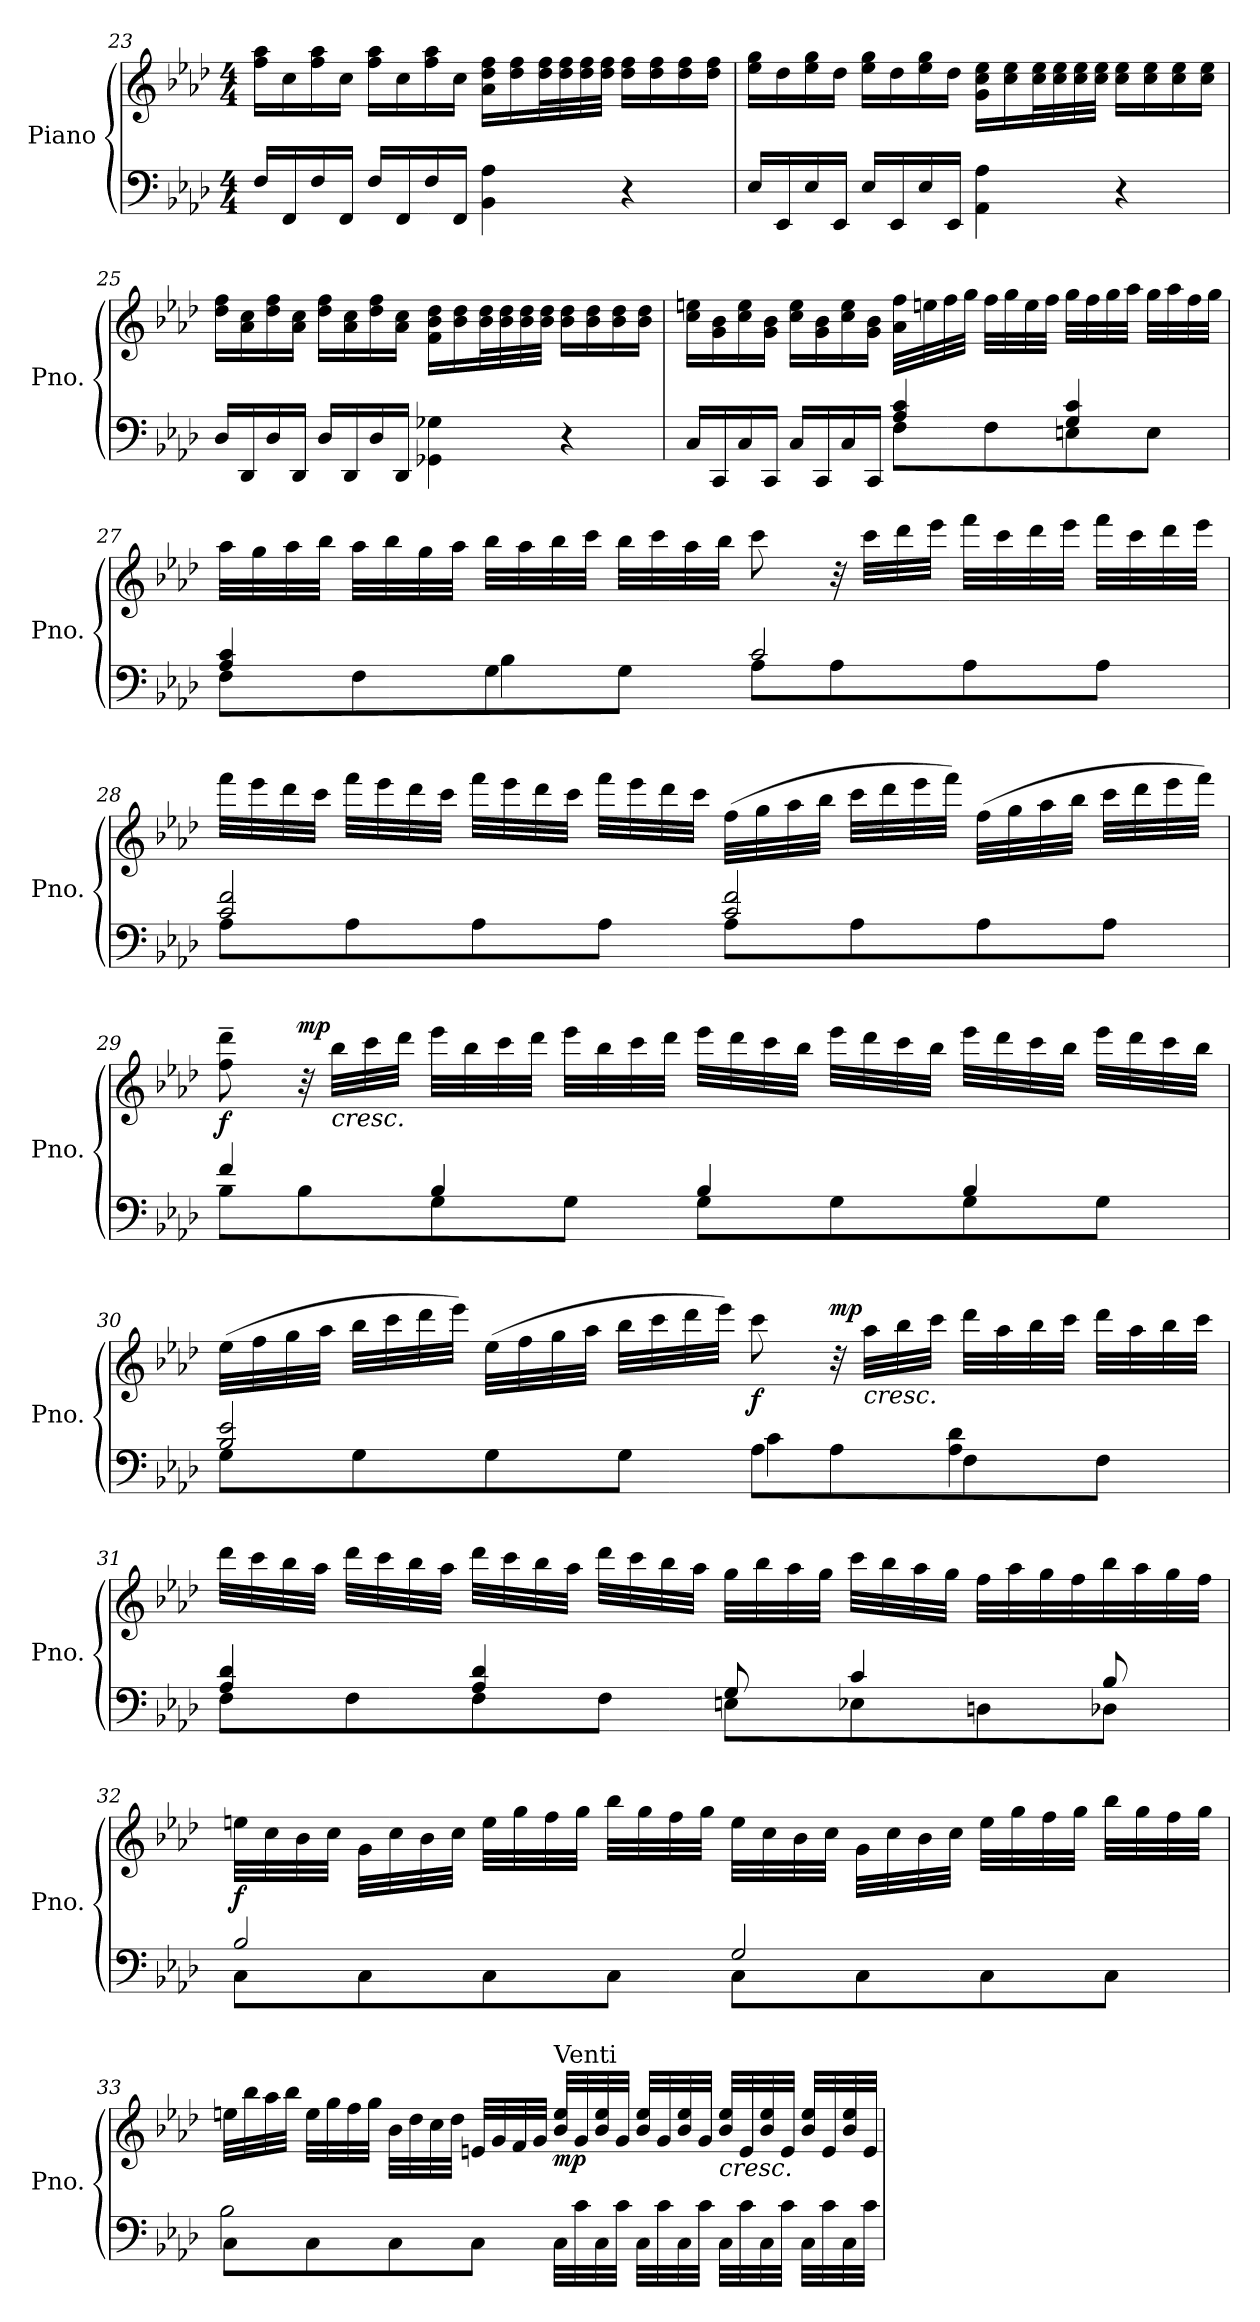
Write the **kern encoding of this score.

**kern	**kern	**dynam
*part1	*part1	*part1
*staff2	*staff1	*staff1/2
*I"Piano	*	*
*I'Pno.	*	*
*clefF4	*clefG2	*
*k[b-e-a-d-]	*k[b-e-a-d-]	*
*M4/4	*M4/4	*
=23	=23	=23
16F/LL	16ff\ 16aa-\LL	.
16FF/	16cc\	.
16F/	16ff\ 16aa-\	.
16FF/JJ	16cc\JJ	.
16F/LL	16ff\ 16aa-\LL	.
16FF/	16cc\	.
16F/	16ff\ 16aa-\	.
16FF/JJ	16cc\JJ	.
4BB-\ 4A-\	16a-\ 16dd-\ 16ff\LL	.
.	16dd-\ 16ff\	.
.	32dd-\ 32ff\L	.
.	32dd-\ 32ff\	.
.	32dd-\ 32ff\	.
.	32dd-\ 32ff\JJJ	.
4r	16dd-\ 16ff\LL	.
.	16dd-\ 16ff\	.
.	16dd-\ 16ff\	.
.	16dd-\ 16ff\JJ	.
!!LO:LB:g=z
=24	=24	=24
16E-/LL	16ee-\ 16gg\LL	.
16EE-/	16dd-\	.
16E-/	16ee-\ 16gg\	.
16EE-/JJ	16dd-\JJ	.
16E-/LL	16ee-\ 16gg\LL	.
16EE-/	16dd-\	.
16E-/	16ee-\ 16gg\	.
16EE-/JJ	16dd-\JJ	.
4AA-\ 4A-\	16g\ 16cc\ 16ee-\LL	.
.	16cc\ 16ee-\	.
.	32cc\ 32ee-\L	.
.	32cc\ 32ee-\	.
.	32cc\ 32ee-\	.
.	32cc\ 32ee-\JJJ	.
4r	16cc\ 16ee-\LL	.
.	16cc\ 16ee-\	.
.	16cc\ 16ee-\	.
.	16cc\ 16ee-\JJ	.
=25	=25	=25
16D-/LL	16dd-\ 16ff\LL	.
16DD-/	16a-\ 16cc\	.
16D-/	16dd-\ 16ff\	.
16DD-/JJ	16a-\ 16cc\JJ	.
16D-/LL	16dd-\ 16ff\LL	.
16DD-/	16a-\ 16cc\	.
16D-/	16dd-\ 16ff\	.
16DD-/JJ	16a-\ 16cc\JJ	.
4GG-X\ 4G-X\	16f\ 16b-\ 16dd-\LL	.
.	16b-\ 16dd-\	.
.	32b-\ 32dd-\L	.
.	32b-\ 32dd-\	.
.	32b-\ 32dd-\	.
.	32b-\ 32dd-\JJJ	.
4r	16b-\ 16dd-\LL	.
.	16b-\ 16dd-\	.
.	16b-\ 16dd-\	.
.	16b-\ 16dd-\JJ	.
!!LO:LB:g=z
=26	=26	=26
*^	*	*
16C/LL	2ryy	16cc\ 16een\LL	.
16CC/	.	16g\ 16b-\	.
16C/	.	16cc\ 16ee\	.
16CC/JJ	.	16g\ 16b-\JJ	.
16C/LL	.	16cc\ 16ee\LL	.
16CC/	.	16g\ 16b-\	.
16C/	.	16cc\ 16ee\	.
16CC/JJ	.	16g\ 16b-\JJ	.
8F\L	4A-/ 4c/	32a-\ 32ff\LLL	.
.	.	32een\	.
.	.	32ff\	.
.	.	32gg\JJJ	.
8F\	.	32ff\LLL	.
.	.	32gg\	.
.	.	32ee\	.
.	.	32ff\JJJ	.
8En\	4G/ 4c/	32gg\LLL	.
.	.	32ff\	.
.	.	32gg\	.
.	.	32aa-\JJJ	.
8E\J	.	32gg\LLL	.
.	.	32aa-\	.
.	.	32ff\	.
.	.	32gg\JJJ	.
!!LO:LB:g=z
=27	=27	=27	=27
8F\L	4A-/ 4c/	32aa-\LLL	.
.	.	32gg\	.
.	.	32aa-\	.
.	.	32bb-\JJJ	.
8F\	.	32aa-\LLL	.
.	.	32bb-\	.
.	.	32gg\	.
.	.	32aa-\JJJ	.
8G\	4B-\	32bb-\LLL	.
.	.	32aa-\	.
.	.	32bb-\	.
.	.	32ccc\JJJ	.
8G\J	.	32bb-\LLL	.
.	.	32ccc\	.
.	.	32aa-\	.
.	.	32bb-\JJJ	.
8A-\L	2c/	8ccc\	.
8A-\	.	32r	.
.	.	32ccc\LLL	.
.	.	32ddd-\	.
.	.	32eee-\JJJ	.
8A-\	.	32fff\LLL	.
.	.	32ccc\	.
.	.	32ddd-\	.
.	.	32eee-\JJJ	.
8A-\J	.	32fff\LLL	.
.	.	32ccc\	.
.	.	32ddd-\	.
.	.	32eee-\JJJ	.
!!LO:LB:g=z
=28	=28	=28	=28
8A-\L	2c/ 2f/	32fff\LLL	.
.	.	32eee-\	.
.	.	32ddd-\	.
.	.	32ccc\JJJ	.
8A-\	.	32fff\LLL	.
.	.	32eee-\	.
.	.	32ddd-\	.
.	.	32ccc\JJJ	.
8A-\	.	32fff\LLL	.
.	.	32eee-\	.
.	.	32ddd-\	.
.	.	32ccc\JJJ	.
8A-\J	.	32fff\LLL	.
.	.	32eee-\	.
.	.	32ddd-\	.
.	.	32ccc\JJJ	.
8A-\L	2c/ 2f/	(>32ff\LLL	.
.	.	32gg\	.
.	.	32aa-\	.
.	.	32bb-\JJJ	.
8A-\	.	32ccc\LLL	.
.	.	32ddd-\	.
.	.	32eee-\	.
.	.	32fff\JJJ)	.
8A-\	.	(>32ff\LLL	.
.	.	32gg\	.
.	.	32aa-\	.
.	.	32bb-\JJJ	.
8A-\J	.	32ccc\LLL	.
.	.	32ddd-\	.
.	.	32eee-\	.
.	.	32fff\JJJ)	.
!!LO:LB:g=z
=29	=29	=29	=29
!	!	!	!LO:DY:b
8B-\L	4f/	8ff\~ 8ddd-\~	f
!	!	!	!LO:DY:a
8B-\	.	32r	mp
!	!	!LO:TX:b:i:t=cresc.	!
.	.	32bb-\LLL	.
.	.	32ccc\	.
.	.	32ddd-\JJJ	.
8G\	4B-/	32eee-\LLL	.
.	.	32bb-\	.
.	.	32ccc\	.
.	.	32ddd-\JJJ	.
8G\J	.	32eee-\LLL	.
.	.	32bb-\	.
.	.	32ccc\	.
.	.	32ddd-\JJJ	.
8G\L	4B-/	32eee-\LLL	.
.	.	32ddd-\	.
.	.	32ccc\	.
.	.	32bb-\JJJ	.
8G\	.	32eee-\LLL	.
.	.	32ddd-\	.
.	.	32ccc\	.
.	.	32bb-\JJJ	.
8G\	4B-/	32eee-\LLL	.
.	.	32ddd-\	.
.	.	32ccc\	.
.	.	32bb-\JJJ	.
8G\J	.	32eee-\LLL	.
.	.	32ddd-\	.
.	.	32ccc\	.
.	.	32bb-\JJJ	.
!!LO:PB:g=z
=30	=30	=30	=30
8G\L	2B-/ 2e-/	(>32ee-\LLL	.
.	.	32ff\	.
.	.	32gg\	.
.	.	32aa-\JJJ	.
8G\	.	32bb-\LLL	.
.	.	32ccc\	.
.	.	32ddd-\	.
.	.	32eee-\JJJ)	.
8G\	.	(>32ee-\LLL	.
.	.	32ff\	.
.	.	32gg\	.
.	.	32aa-\JJJ	.
8G\J	.	32bb-\LLL	.
.	.	32ccc\	.
.	.	32ddd-\	.
.	.	32eee-\JJJ)	.
!	!	!	!LO:DY:b
8A-\L	4c\	8ccc\	f
!	!	!	!LO:DY:a
8A-\	.	32r	mp
!	!	!LO:TX:b:i:t=cresc.	!
.	.	32aa-\LLL	.
.	.	32bb-\	.
.	.	32ccc\JJJ	.
8F\	4A-\ 4d-\	32ddd-\LLL	.
.	.	32aa-\	.
.	.	32bb-\	.
.	.	32ccc\JJJ	.
8F\J	.	32ddd-\LLL	.
.	.	32aa-\	.
.	.	32bb-\	.
.	.	32ccc\JJJ	.
!!LO:LB:g=z
=31	=31	=31	=31
8F\L	4A-/ 4d-/	32ddd-\LLL	.
.	.	32ccc\	.
.	.	32bb-\	.
.	.	32aa-\JJJ	.
8F\	.	32ddd-\LLL	.
.	.	32ccc\	.
.	.	32bb-\	.
.	.	32aa-\JJJ	.
8F\	4A-/ 4d-/	32ddd-\LLL	.
.	.	32ccc\	.
.	.	32bb-\	.
.	.	32aa-\JJJ	.
8F\J	.	32ddd-\LLL	.
.	.	32ccc\	.
.	.	32bb-\	.
.	.	32aa-\JJJ	.
8En\L	8G/	32gg\LLL	.
.	.	32bb-\	.
.	.	32aa-\	.
.	.	32gg\JJJ	.
8E-X\	4c/	32ccc\LLL	.
.	.	32bb-\	.
.	.	32aa-\	.
.	.	32gg\JJJ	.
8Dn\	.	32ff\LLL	.
.	.	32aa-\	.
.	.	32gg\	.
.	.	32ff\	.
8D-X\J	8B-/	32bb-\	.
.	.	32aa-\	.
.	.	32gg\	.
.	.	32ff\JJJ	.
!!LO:LB:g=z
=32	=32	=32	=32
!	!	!	!LO:DY:b
8C\L	2B-/	32een\LLL	f
.	.	32cc\	.
.	.	32b-\	.
.	.	32cc\JJJ	.
8C\	.	32g\LLL	.
.	.	32cc\	.
.	.	32b-\	.
.	.	32cc\JJJ	.
8C\	.	32ee\LLL	.
.	.	32gg\	.
.	.	32ff\	.
.	.	32gg\JJJ	.
8C\J	.	32bb-\LLL	.
.	.	32gg\	.
.	.	32ff\	.
.	.	32gg\JJJ	.
8C\L	2G/	32ee\LLL	.
.	.	32cc\	.
.	.	32b-\	.
.	.	32cc\JJJ	.
8C\	.	32g\LLL	.
.	.	32cc\	.
.	.	32b-\	.
.	.	32cc\JJJ	.
8C\	.	32ee\LLL	.
.	.	32gg\	.
.	.	32ff\	.
.	.	32gg\JJJ	.
8C\J	.	32bb-\LLL	.
.	.	32gg\	.
.	.	32ff\	.
.	.	32gg\JJJ	.
!!LO:LB:g=z
=33	=33	=33	=33
8C\L	2B-\	32een\LLL	.
.	.	32bb-\	.
.	.	32aa-\	.
.	.	32bb-\JJJ	.
8C\	.	32ee\LLL	.
.	.	32gg\	.
.	.	32ff\	.
.	.	32gg\JJJ	.
8C\	.	32b-\LLL	.
.	.	32dd-\	.
.	.	32cc\	.
.	.	32dd-\JJJ	.
8C\J	.	32en/LLL	.
.	.	32g/	.
.	.	32f/	.
.	.	32g/JJJ	.
!	!	!LO:TX:t=Venti	!
!	!	!	!LO:DY:b
32C\LLL	2ryy	32b-/ 32ee/LLL	mp
32c\	.	32g/	.
32C\	.	32b-/ 32ee/	.
32c\JJJ	.	32g/JJJ	.
32C\LLL	.	32b-/ 32ee/LLL	.
32c\	.	32g/	.
32C\	.	32b-/ 32ee/	.
32c\JJJ	.	32g/JJJ	.
!	!	!LO:TX:b:i:t=cresc.	!
32C\LLL	.	32b-/ 32ee/LLL	.
32c\	.	32e/	.
32C\	.	32b-/ 32ee/	.
32c\JJJ	.	32e/JJJ	.
32C\LLL	.	32b-/ 32ee/LLL	.
32c\	.	32e/	.
32C\	.	32b-/ 32ee/	.
32c\JJJ	.	32e/JJJ	.
*v	*v	*	*
=	=	=
*-	*-	*-
